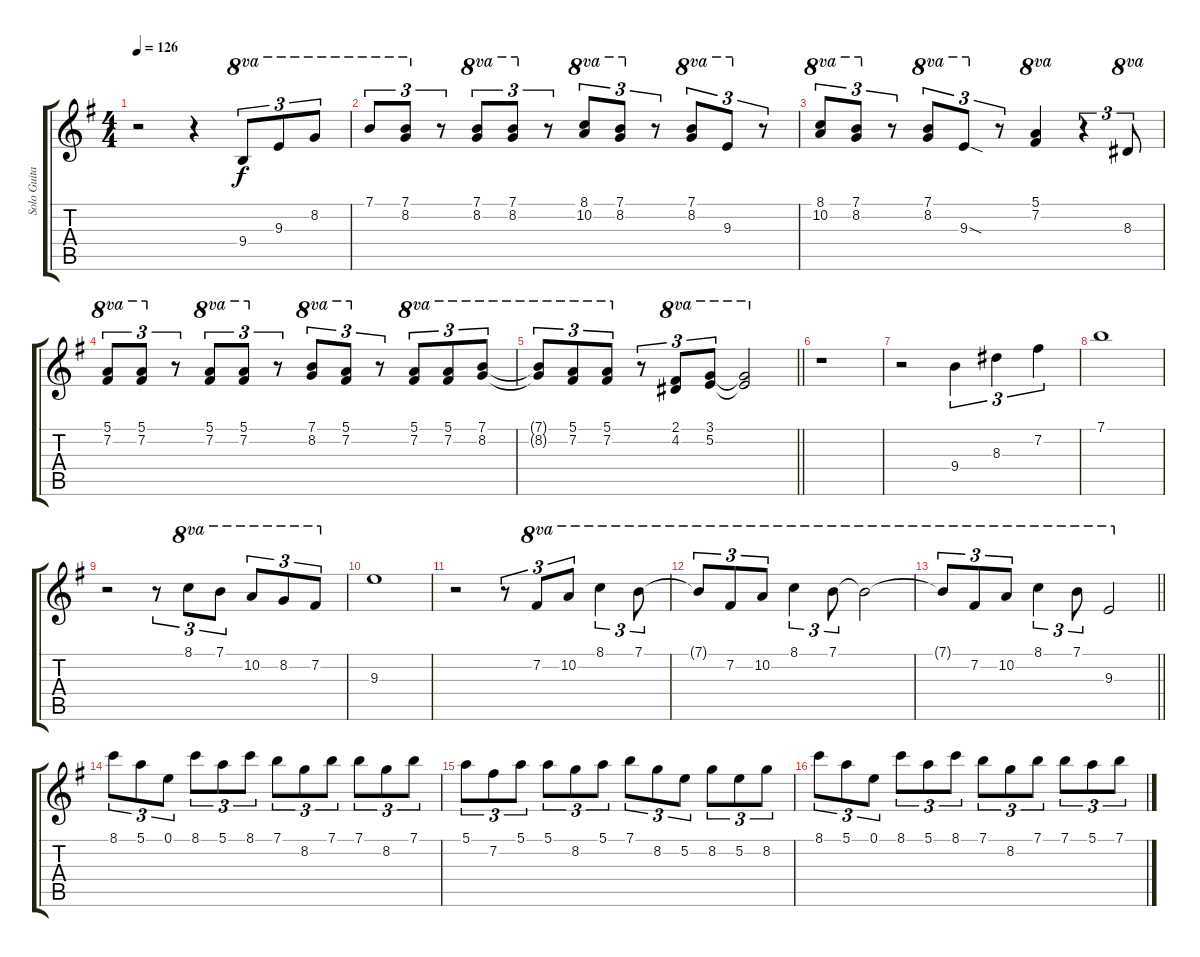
\track ("Solo Guitar" "Solo Guita") {instrument acousticguitarnylon}
\staff {score tabs}
\tuning (E4 B3 G3 D3 A2 E2) {hide}
\ts (4 4)
\tempo 126
\clef g2
\ks g
r.2{dy f instrument acousticguitarnylon} r.4 9.4.8{tu (3 2) ot 8va} 9.3.8{tu (3 2) ot 8va} 8.2.8{tu (3 2) ot 8va} |
7.1.8{tu (3 2) ot 8va} (7.1 8.2).8{tu (3 2) ot 8va} r.8{tu (3 2)} (7.1 8.2).8{tu (3 2) ot 8va} (7.1 8.2).8{tu (3 2) ot 8va} r.8{tu (3 2)} (8.1 10.2).8{tu (3 2) ot 8va} (7.1 8.2).8{tu (3 2) ot 8va} r.8{tu (3 2)} (7.1 8.2).8{tu (3 2) ot 8va} 9.3.8{tu (3 2) ot 8va} r.8{tu (3 2)} |
(8.1 10.2).8{tu (3 2) ot 8va} (7.1 8.2).8{tu (3 2) ot 8va} r.8{tu (3 2)} (7.1 8.2).8{tu (3 2) ot 8va} 9.3{sod}.8{tu (3 2) ot 8va} r.8{tu (3 2)} (5.1 7.2).4{ot 8va} r.4{tu (3 2)} 8.3.8{tu (3 2) ot 8va} |
(5.1 7.2).8{tu (3 2) ot 8va} (5.1 7.2).8{tu (3 2) ot 8va} r.8{tu (3 2)} (5.1 7.2).8{tu (3 2) ot 8va} (5.1 7.2).8{tu (3 2) ot 8va} r.8{tu (3 2)} (7.1 8.2).8{tu (3 2) ot 8va} (5.1 7.2).8{tu (3 2) ot 8va} r.8{tu (3 2)} (5.1 7.2).8{tu (3 2) ot 8va} (5.1 7.2).8{tu (3 2) ot 8va} (7.1 8.2).8{tu (3 2) ot 8va} |
\barLineRight lightlight
(7.1{t} 8.2{t}).8{tu (3 2) ot 8va} (5.1 7.2).8{tu (3 2) ot 8va} (5.1 7.2).8{tu (3 2) ot 8va} r.8{tu (3 2)} (2.1 4.2).8{tu (3 2) ot 8va} (3.1 5.2).8{tu (3 2) ot 8va} (3.1{t} 5.2{t}).2{ot 8va} |
r.1 |
r.2 9.4.4{tu (3 2)} 8.3.4{tu (3 2)} 7.2.4{tu (3 2)} |
7.1.1 |
r.2 r.8{tu (3 2)} 8.1.8{tu (3 2) ot 8va} 7.1.8{tu (3 2) ot 8va} 10.2.8{tu (3 2) ot 8va} 8.2.8{tu (3 2) ot 8va} 7.2.8{tu (3 2) ot 8va} |
9.3.1 |
r.2 r.8{tu (3 2)} 7.2.8{tu (3 2) ot 8va} 10.2.8{tu (3 2) ot 8va} 8.1.4{tu (3 2) ot 8va} 7.1.8{tu (3 2) ot 8va} |
7.1{t}.8{tu (3 2) ot 8va} 7.2.8{tu (3 2) ot 8va} 10.2.8{tu (3 2) ot 8va} 8.1.4{tu (3 2) ot 8va} 7.1.8{tu (3 2) ot 8va} 7.1{t}.2{ot 8va} |
\barLineRight lightlight
7.1{t}.8{tu (3 2) ot 8va} 7.2.8{tu (3 2) ot 8va} 10.2.8{tu (3 2) ot 8va} 8.1.4{tu (3 2) ot 8va} 7.1.8{tu (3 2) ot 8va} 9.3.2{ot 8va} |
8.1.8{tu (3 2)} 5.1.8{tu (3 2)} 0.1.8{tu (3 2)} 8.1.8{tu (3 2)} 5.1.8{tu (3 2)} 8.1.8{tu (3 2)} 7.1.8{tu (3 2)} 8.2.8{tu (3 2)} 7.1.8{tu (3 2)} 7.1.8{tu (3 2)} 8.2.8{tu (3 2)} 7.1.8{tu (3 2)} |
5.1.8{tu (3 2)} 7.2.8{tu (3 2)} 5.1.8{tu (3 2)} 5.1.8{tu (3 2)} 8.2.8{tu (3 2)} 5.1.8{tu (3 2)} 7.1.8{tu (3 2)} 8.2.8{tu (3 2)} 5.2.8{tu (3 2)} 8.2.8{tu (3 2)} 5.2.8{tu (3 2)} 8.2.8{tu (3 2)} |
8.1.8{tu (3 2)} 5.1.8{tu (3 2)} 0.1.8{tu (3 2)} 8.1.8{tu (3 2)} 5.1.8{tu (3 2)} 8.1.8{tu (3 2)} 7.1.8{tu (3 2)} 8.2.8{tu (3 2)} 7.1.8{tu (3 2)} 7.1.8{tu (3 2)} 5.1.8{tu (3 2)} 7.1.8{tu (3 2)}
